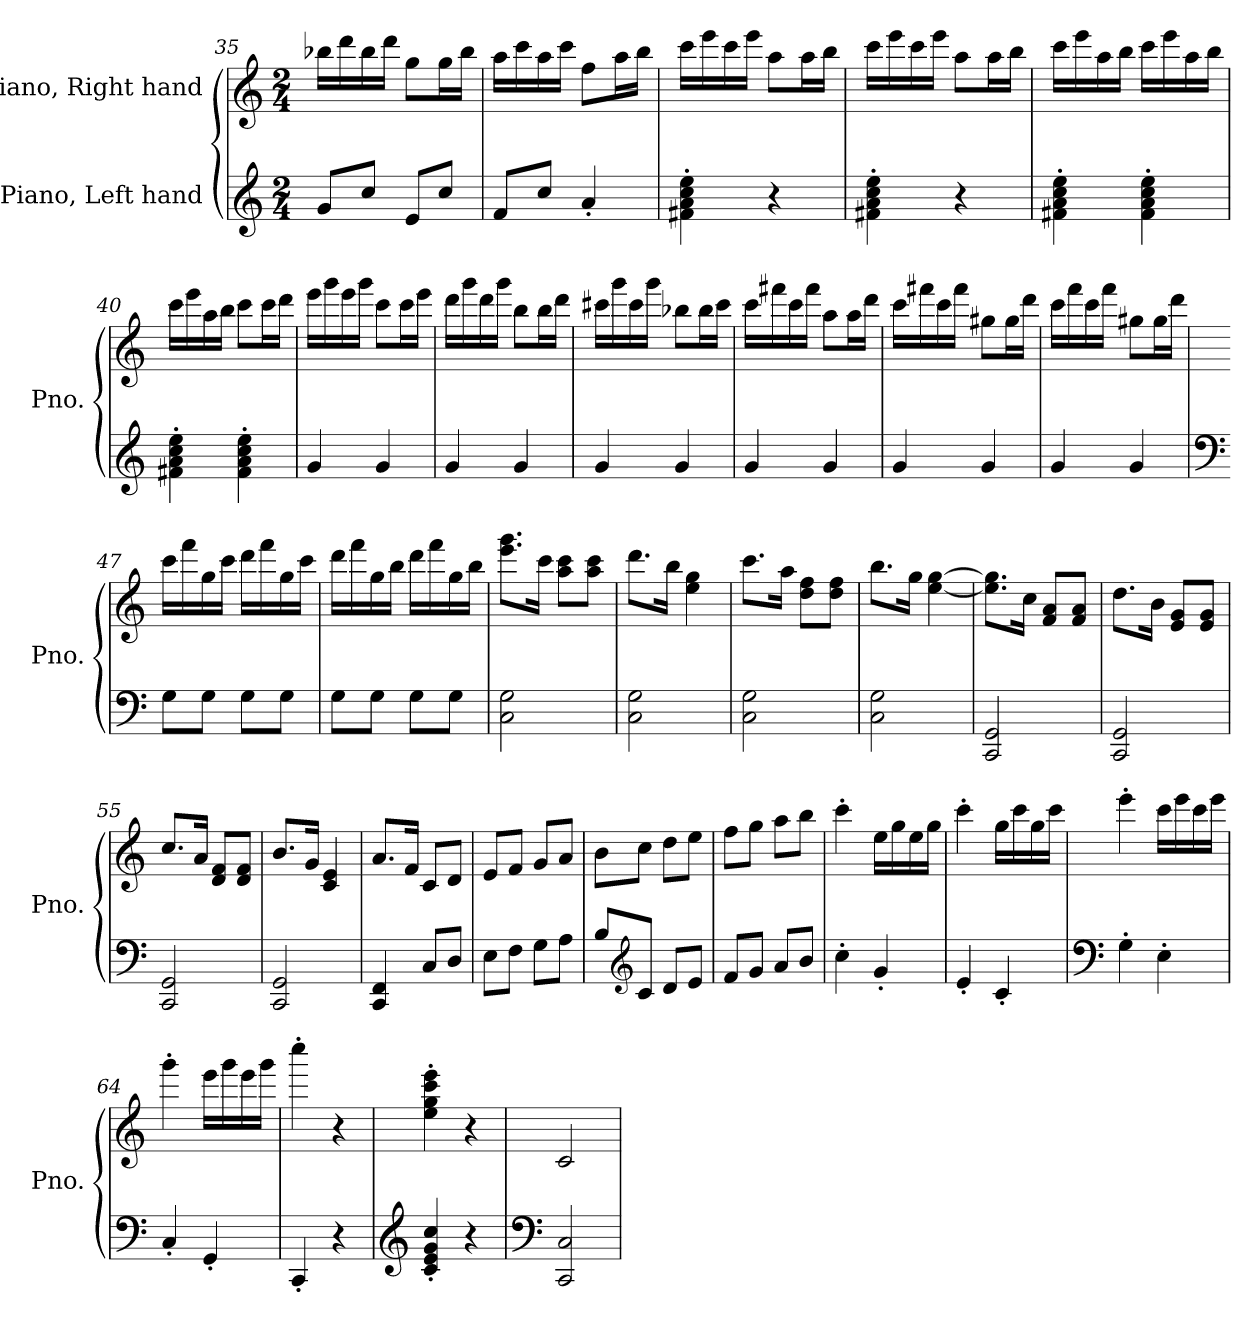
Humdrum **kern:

**kern	**kern
*part2	*part1
*staff2	*staff1
*I"Piano, Left hand	*I"Piano, Right hand
*I'Pno.	*I'Pno.
*clefG2	*clefG2
*k[]	*k[]
*M2/4	*M2/4
=35	=35
8g/L	16bb-X\LL
.	16ddd\
8cc/J	16bb-\
.	16ddd\JJ
8e/L	8gg\L
8cc/J	16gg\L
.	16bb-\JJ
=36	=36
8f/L	16aa\LL
.	16ccc\
8cc/J	16aa\
.	16ccc\JJ
4a'/	8ff\L
.	16aa\L
.	16bb\JJ
=37	=37
4f#X\' 4a\' 4cc\' 4ee\'	16ccc\LL
.	16eee\
.	16ccc\
.	16eee\JJ
4r	8aa\L
.	16aa\L
.	16bb\JJ
!!LO:PB:g=z
=38	=38
4f#X\' 4a\' 4cc\' 4ee\'	16ccc\LL
.	16eee\
.	16ccc\
.	16eee\JJ
4r	8aa\L
.	16aa\L
.	16bb\JJ
=39	=39
4f#X\' 4a\' 4cc\' 4ee\'	16ccc\LL
.	16eee\
.	16aa\
.	16bb\JJ
4f#\' 4a\' 4cc\' 4ee\'	16ccc\LL
.	16eee\
.	16aa\
.	16bb\JJ
=40	=40
4f#X\' 4a\' 4cc\' 4ee\'	16ccc\LL
.	16eee\
.	16aa\
.	16bb\JJ
4f#\' 4a\' 4cc\' 4ee\'	8ccc\L
.	16ccc\L
.	16ddd\JJ
=41	=41
4g/	16eee\LL
.	16ggg\
.	16eee\
.	16ggg\JJ
4g/	8ccc\L
.	16ccc\L
.	16eee\JJ
!!LO:LB:g=z
=42	=42
4g/	16ddd\LL
.	16ggg\
.	16ddd\
.	16ggg\JJ
4g/	8bb\L
.	16bb\L
.	16ddd\JJ
=43	=43
4g/	16ccc#X\LL
.	16ggg\
.	16ccc#\
.	16ggg\JJ
4g/	8bb-X\L
.	16bb-\L
.	16ccc#\JJ
=44	=44
4g/	16ccc\LL
.	16fff#X\
.	16ccc\
.	16fff#\JJ
4g/	8aa\L
.	16aa\L
.	16ddd\JJ
=45	=45
4g/	16ccc\LL
.	16fff#X\
.	16ccc\
.	16fff#\JJ
4g/	8gg#X\L
.	16gg#\L
.	16ddd\JJ
!!LO:LB:g=z
=46	=46
4g/	16ccc\LL
.	16fff\
.	16ccc\
.	16fff\JJ
4g/	8gg#X\L
.	16gg#\L
.	16ddd\JJ
=47	=47
*clefF4	*
8G\L	16ccc\LL
.	16fff\
8G\J	16gg\
.	16ccc\JJ
8G\L	16ddd\LL
.	16fff\
8G\J	16gg\
.	16ccc\JJ
=48	=48
8G\L	16ddd\LL
.	16fff\
8G\J	16gg\
.	16bb\JJ
8G\L	16ddd\LL
.	16fff\
8G\J	16gg\
.	16bb\JJ
=49	=49
2C\ 2G\	8.eee\ 8.ggg\L
.	16ccc\Jk
.	8aa\ 8ccc\L
.	8aa\ 8ccc\J
=50	=50
2C\ 2G\	8.ddd\L
.	16bb\Jk
.	4ee\ 4gg\
!!LO:LB:g=z
=51	=51
2C\ 2G\	8.ccc\L
.	16aa\Jk
.	8dd\ 8ff\L
.	8dd\ 8ff\J
=52	=52
2C\ 2G\	8.bb\L
.	16gg\Jk
.	[4ee\ [4gg\
=53	=53
2CC/ 2GG/	8.ee\] 8.gg\]L
.	16cc\Jk
.	8f/ 8a/L
.	8f/ 8a/J
=54	=54
2CC/ 2GG/	8.dd\L
.	16b\Jk
.	8e/ 8g/L
.	8e/ 8g/J
=55	=55
2CC/ 2GG/	8.cc/L
.	16a/Jk
.	8d/ 8f/L
.	8d/ 8f/J
=56	=56
2CC/ 2GG/	8.b/L
.	16g/Jk
.	4c/ 4e/
=57	=57
4CC/ 4FF/	8.a/L
.	16f/Jk
8C/L	8c/L
8D/J	8d/J
=58	=58
8E\L	8e/L
8F\J	8f/J
8G\L	8g/L
8A\J	8a/J
!!LO:LB:g=z
=59	=59
8B/L	8b\L
*clefG2	*
8c/J	8cc\J
8d/L	8dd\L
8e/J	8ee\J
=60	=60
8f/L	8ff\L
8g/J	8gg\J
8a/L	8aa\L
8b/J	8bb\J
=61	=61
4cc'\	4ccc'\
4g'/	16ee\LL
.	16gg\
.	16ee\
.	16gg\JJ
=62	=62
4e'/	4ccc'\
4c'/	16gg\LL
.	16ccc\
.	16gg\
.	16ccc\JJ
=63	=63
*clefF4	*
4G'\	4eee'\
4E'\	16ccc\LL
.	16eee\
.	16ccc\
.	16eee\JJ
=64	=64
4C'/	4ggg'\
4GG'/	16eee\LL
.	16ggg\
.	16eee\
.	16ggg\JJ
=65	=65
4CC'/	4cccc'\
4r	4r
!!LO:LB:g=z
=66	=66
*clefG2	*
4c/' 4e/' 4g/' 4cc/'	4ee\' 4gg\' 4ccc\' 4eee\'
4r	4r
=67	=67
*clefF4	*
2CC/ 2C/	2c/
=	=
*-	*-
